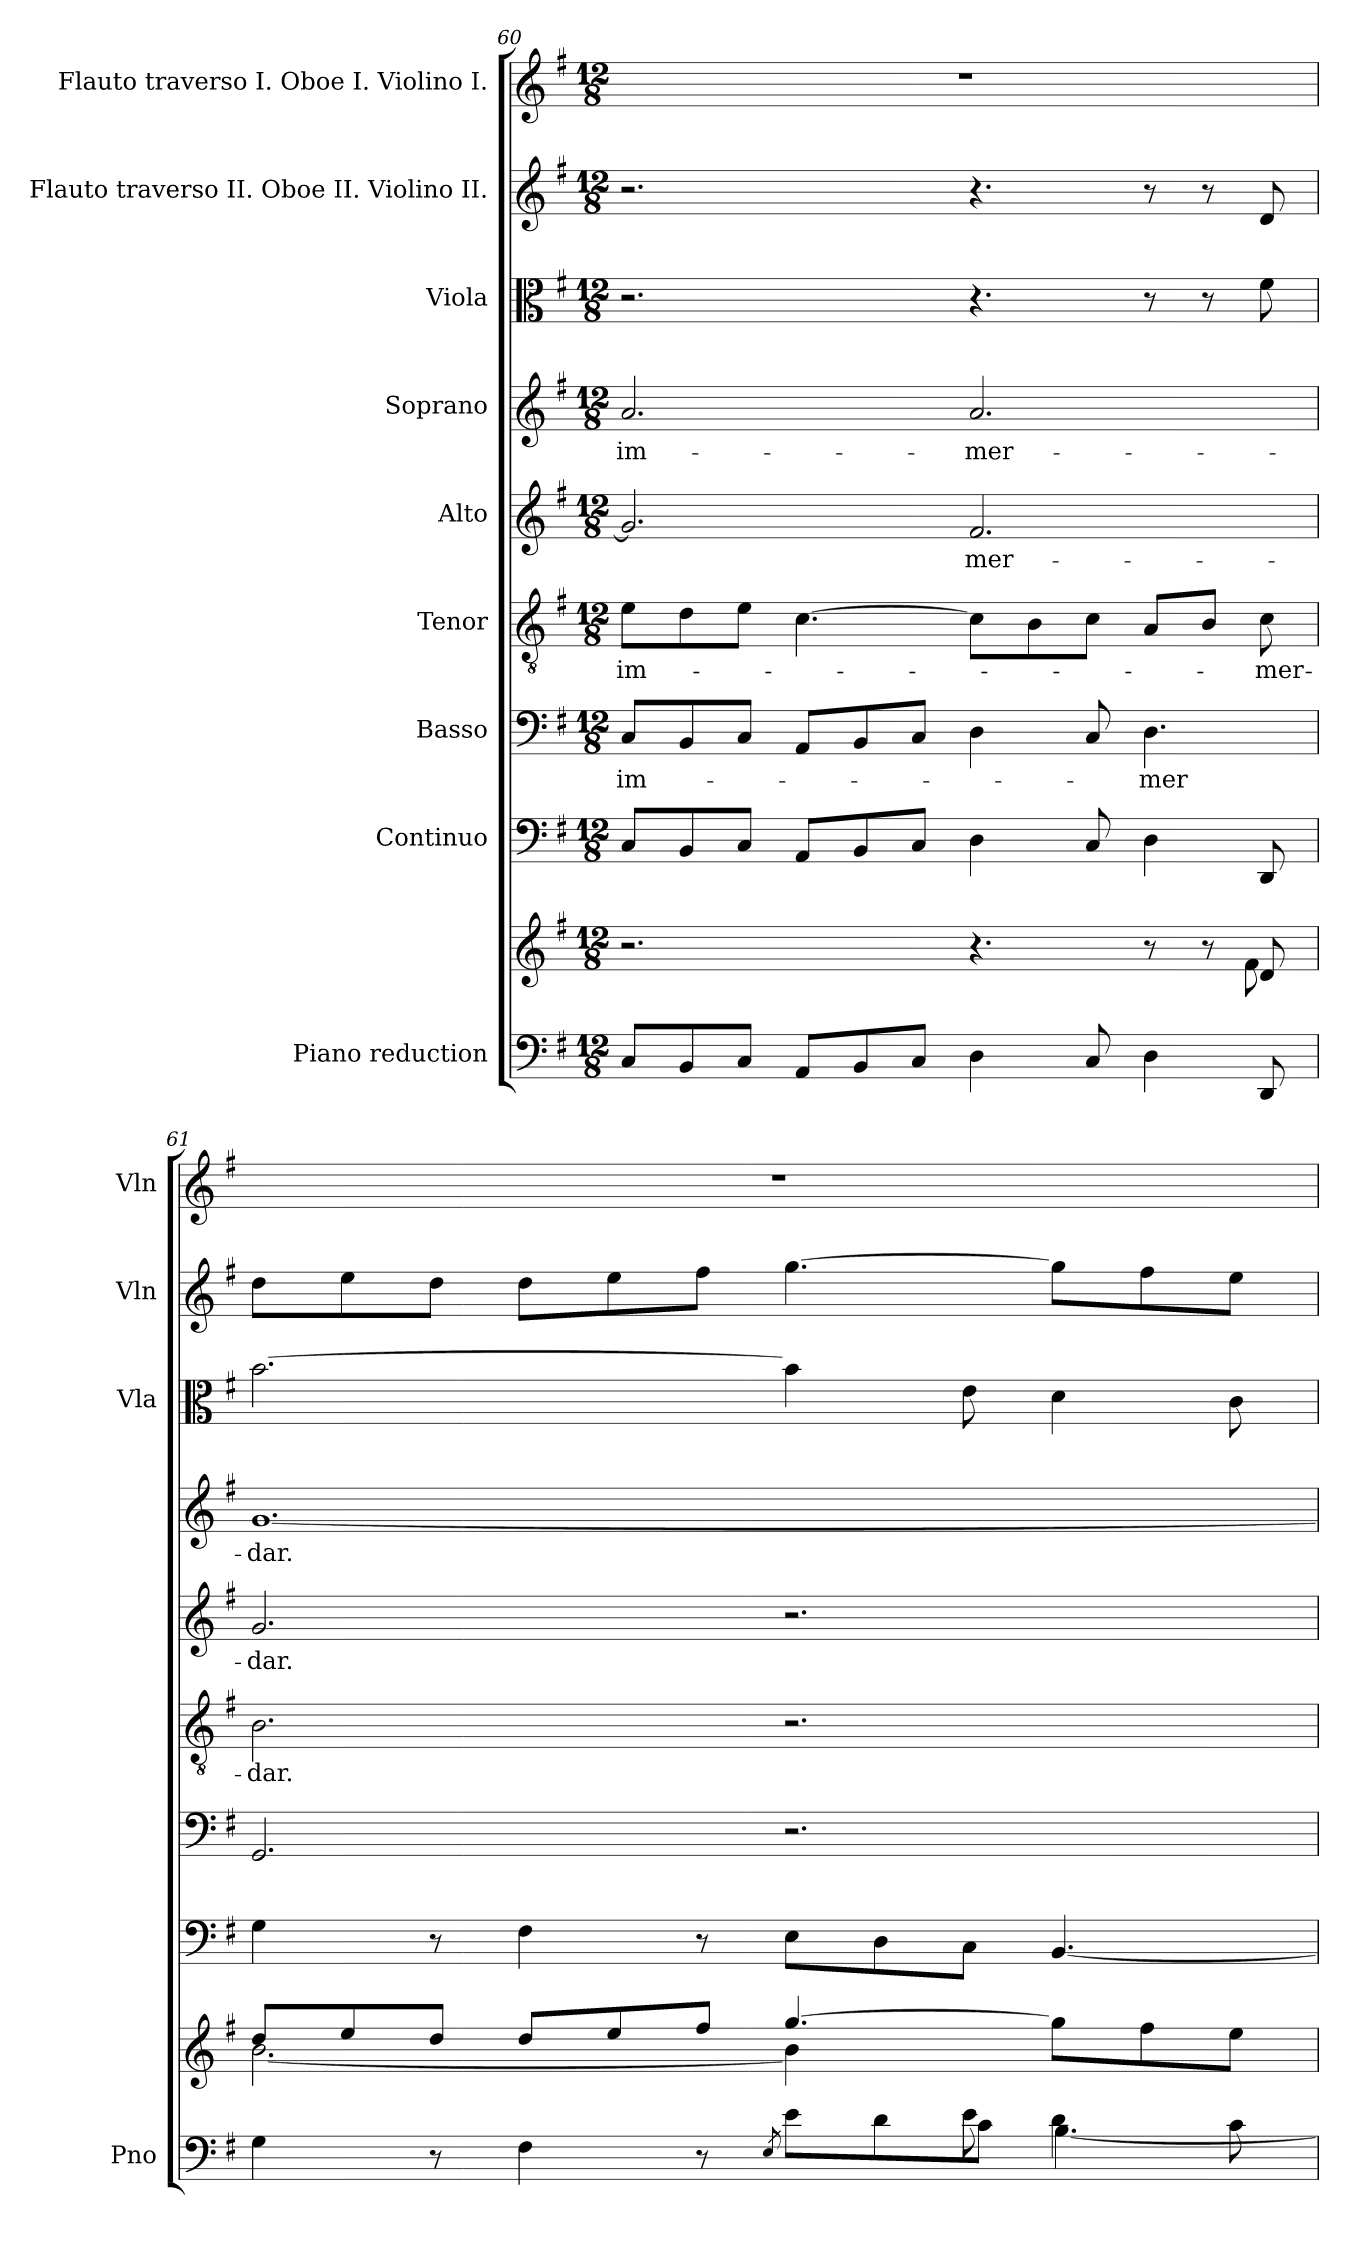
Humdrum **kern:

**kern	**kern	**kern	**kern	**text	**kern	**text	**kern	**text	**kern	**text	**kern	**kern	**kern
*part9	*part9	*part8	*part7	*part7	*part6	*part6	*part5	*part5	*part4	*part4	*part3	*part2	*part1
*staff10	*staff9	*staff8	*staff7	*staff7	*staff6	*staff6	*staff5	*staff5	*staff4	*staff4	*staff3	*staff2	*staff1
*I"Piano reduction	*	*I"Continuo	*I"Basso	*	*I"Tenor	*	*I"Alto	*	*I"Soprano	*	*I"Viola	*I"Flauto traverso II. Oboe II. Violino II.	*I"Flauto traverso I. Oboe I. Violino I.
*I'Pno	*	*	*	*	*	*	*	*	*	*	*I'Vla	*I'Vln	*I'Vln
*clefF4	*clefG2	*clefF4	*clefF4	*	*clefGv2	*	*clefG2	*	*clefG2	*	*clefC3	*clefG2	*clefG2
*k[f#]	*k[f#]	*k[f#]	*k[f#]	*	*k[f#]	*	*k[f#]	*	*k[f#]	*	*k[f#]	*k[f#]	*k[f#]
*M12/8	*M12/8	*M12/8	*M12/8	*	*M12/8	*	*M12/8	*	*M12/8	*	*M12/8	*M12/8	*M12/8
=60	=60	=60	=60	=60	=60	=60	=60	=60	=60	=60	=60	=60	=60
*	*^	*	*	*	*	*	*	*	*	*	*	*	*
!	!	!	!	!	!LO:LY:b	!	!LO:LY:b	!	!	!	!LO:LY:b	!	!	!
8C/L	2.r	2.ryy	8C/L	8C/L	im-	8e\L	im-	2.g/]	.	2.a/	im-	2.r	2.r	1.r
8BB/	.	.	8BB/	8BB/	.	8d\	.	.	.	.	.	.	.	.
8C/J	.	.	8C/J	8C/J	.	8e\J	.	.	.	.	.	.	.	.
8AA/L	.	.	8AA/L	8AA/L	.	[4.c\	.	.	.	.	.	.	.	.
8BB/	.	.	8BB/	8BB/	.	.	.	.	.	.	.	.	.	.
8C/J	.	.	8C/J	8C/J	.	.	.	.	.	.	.	.	.	.
!	!	!	!	!	!	!	!	!	!LO:LY:b	!	!LO:LY:b	!	!	!
4D\	4.r	4.ryy	4D\	4D\	.	8c\L]	.	2.f#/	-mer-	2.a/	-mer-	4.r	4.r	.
.	.	.	.	.	.	8B\	.	.	.	.	.	.	.	.
8C/	.	.	8C/	8C/	.	8c\J	.	.	.	.	.	.	.	.
!	!	!	!	!	!LO:LY:b	!	!	!	!	!	!	!	!	!
4D\	8r	8ryy	4D\	4.D\	-mer	8A/L	.	.	.	.	.	8r	8r	.
.	8r	8ryy	.	.	.	8B/J	.	.	.	.	.	8r	8r	.
!	!	!	!	!	!	!	!LO:LY:b	!	!	!	!	!	!	!
8DD/	8d/	8f#\	8DD/	.	.	8c\	-mer-	.	.	.	.	8f#\	8d/	.
!!LO:PB:g=z
=61	=61	=61	=61	=61	=61	=61	=61	=61	=61	=61	=61	=61	=61	=61
*^	*	*	*	*	*	*	*	*	*	*	*	*	*	*
!	!	!	!	!	!	!	!	!LO:LY:b	!	!LO:LY:b	!	!LO:LY:b	!	!	!
1ryy	4G\	8dd/L	[2.b\	4G\	2.GG/	.	2.B\	-dar.	2.g/	-dar.	[1.g	-dar.	[2.b\	8dd\L	1.r
.	.	8ee/	.	.	.	.	.	.	.	.	.	.	.	8ee\	.
.	8r	8dd/J	.	8r	.	.	.	.	.	.	.	.	.	8dd\J	.
.	4F#\	8dd/L	.	4F#\	.	.	.	.	.	.	.	.	.	8dd\L	.
.	.	8ee/	.	.	.	.	.	.	.	.	.	.	.	8ee\	.
.	8r	8ff#/J	.	8r	.	.	.	.	.	.	.	.	.	8ff#\J	.
.	8qE/	.	.	.	.	.	.	.	.	.	.	.	.	.	.
.	8e\L	[4.gg/	4b\]	8E\L	2.r	.	2.r	.	2.r	.	.	.	4b\]	[4.gg\	.
.	8d\	.	.	8D\	.	.	.	.	.	.	.	.	.	.	.
8e\	8c\J	.	2ryy	8C\J	.	.	.	.	.	.	.	.	8e\	.	.
4d\	[4.B\	8gg\L]	.	[4.BB/	.	.	.	.	.	.	.	.	4d\	8gg\L]	.
.	.	8ff#\	.	.	.	.	.	.	.	.	.	.	.	8ff#\	.
8c\	.	8ee\J	.	.	.	.	.	.	.	.	.	.	8c\	8ee\J	.
*v	*v	*	*	*	*	*	*	*	*	*	*	*	*	*	*
*	*v	*v	*	*	*	*	*	*	*	*	*	*	*	*
=	=	=	=	=	=	=	=	=	=	=	=	=	=
*-	*-	*-	*-	*-	*-	*-	*-	*-	*-	*-	*-	*-	*-
